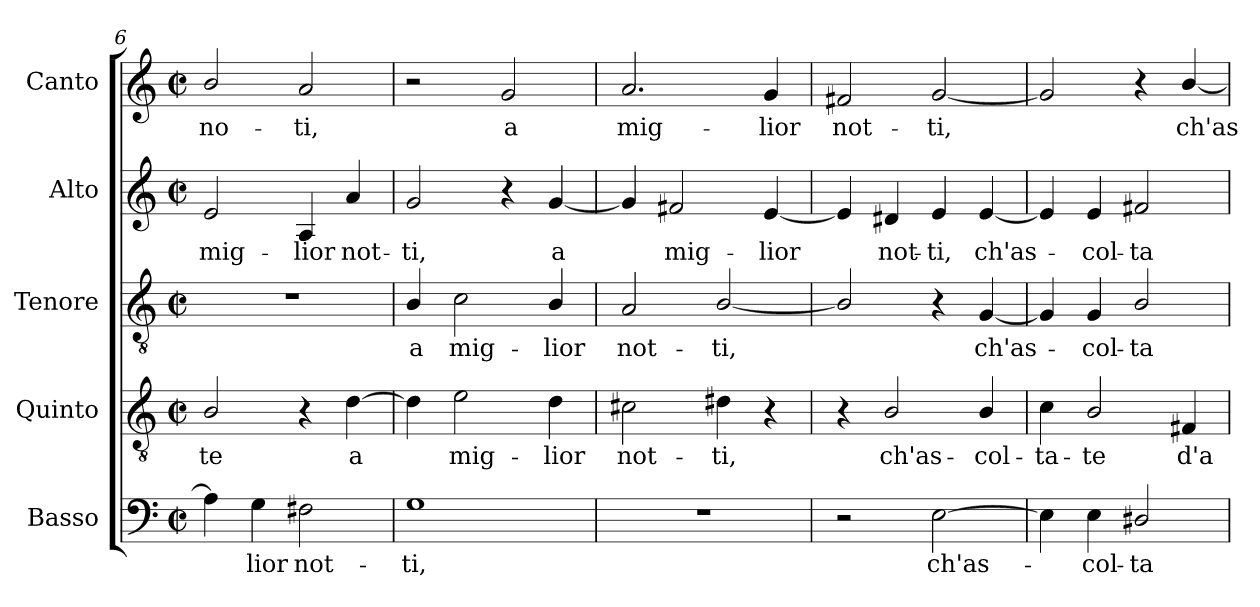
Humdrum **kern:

**kern	**text	**kern	**text	**kern	**text	**kern	**text	**kern	**text
*part5	*part5	*part4	*part4	*part3	*part3	*part2	*part2	*part1	*part1
*staff5	*staff5	*staff4	*staff4	*staff3	*staff3	*staff2	*staff2	*staff1	*staff1
*I"Basso	*	*I"Quinto	*	*I"Tenore	*	*I"Alto	*	*I"Canto	*
*I'B.	*	*I'T2.	*	*I'T1.	*	*I'A.	*	*	*
*clefF4	*	*clefGv2	*	*clefGv2	*	*clefG2	*	*clefG2	*
*	*	*ITrd7c12	*	*ITrd7c12	*	*	*	*	*
*k[]	*	*k[]	*	*k[]	*	*k[]	*	*k[]	*
*C:	*	*C:	*	*C:	*	*C:	*	*C:	*
*M2/2	*	*M2/2	*	*M2/2	*	*M2/2	*	*M2/2	*
*met(c|)	*	*met(c|)	*	*met(c|)	*	*met(c|)	*	*met(c|)	*
=6	=6	=6	=6	=6	=6	=6	=6	=6	=6
!	!	!	!LO:LY:b:color=#000000	!	!	!	!	!	!
!	!	!	!	!	!	!	!LO:LY:b:color=#000000	!	!
!	!	!	!	!	!	!	!	!	!LO:LY:b:color=#000000
4Ai\]	.	2BBi/	-te	1r	.	2ei/	mig-	2bi/	no-
!	!LO:LY:b:color=#000000	!	!	!	!	!	!	!	!
4Gi\	-lior	.	.	.	.	.	.	.	.
!	!LO:LY:b:color=#000000	!	!	!	!	!	!	!	!
!	!	!	!	!	!	!	!LO:LY:b:color=#000000	!	!
!	!	!	!	!	!	!	!	!	!LO:LY:b:color=#000000
2F#Xi\	not-	4r	.	.	.	4Ai/	-lior	2ai/	-ti,
!	!	!	!LO:LY:b:color=#000000	!	!	!	!	!	!
!	!	!	!	!	!	!	!LO:LY:b:color=#000000	!	!
.	.	[4Di\	a	.	.	4ai/	not-	.	.
=7	=7	=7	=7	=7	=7	=7	=7	=7	=7
!	!LO:LY:b:color=#000000	!	!	!	!	!	!	!	!
!	!	!	!	!	!LO:LY:b:color=#000000	!	!	!	!
!	!	!	!	!	!	!	!LO:LY:b:color=#000000	!	!
1Gi	-ti,	4Di\]	.	4BBi/	a	2gi/	-ti,	2r	.
!	!	!	!LO:LY:b:color=#000000	!	!	!	!	!	!
!	!	!	!	!	!LO:LY:b:color=#000000	!	!	!	!
.	.	2Ei\	mig-	2Ci\	mig-	.	.	.	.
!	!	!	!	!	!	!	!	!	!LO:LY:b:color=#000000
.	.	.	.	.	.	4r	.	2gi/	a
!	!	!	!LO:LY:b:color=#000000	!	!	!	!	!	!
!	!	!	!	!	!LO:LY:b:color=#000000	!	!	!	!
!	!	!	!	!	!	!	!LO:LY:b:color=#000000	!	!
.	.	4Di\	-lior	4BBi/	-lior	[4gi/	a	.	.
!!LO:LB:g=z
=8	=8	=8	=8	=8	=8	=8	=8	=8	=8
!	!	!	!LO:LY:b:color=#000000	!	!	!	!	!	!
!	!	!	!	!	!LO:LY:b:color=#000000	!	!	!	!
!	!	!	!	!	!	!	!	!	!LO:LY:b:color=#000000
1r	.	2C#Xi\	not-	2AAi/	not-	4gi/]	.	2.ai/	mig-
!	!	!	!	!	!	!	!LO:LY:b:color=#000000	!	!
.	.	.	.	.	.	2f#Xi/	mig-	.	.
!	!	!	!LO:LY:b:color=#000000	!	!	!	!	!	!
!	!	!	!	!	!LO:LY:b:color=#000000	!	!	!	!
.	.	4D#Xi\	-ti,	[2BBi/	-ti,	.	.	.	.
!	!	!	!	!	!	!	!LO:LY:b:color=#000000	!	!
!	!	!	!	!	!	!	!	!	!LO:LY:b:color=#000000
.	.	4r	.	.	.	[4ei/	-lior	4gi/	-lior
=9	=9	=9	=9	=9	=9	=9	=9	=9	=9
!	!	!	!	!	!	!	!	!	!LO:LY:b:color=#000000
2r	.	4r	.	2BBi/]	.	4ei/]	.	2f#Xi/	not-
!	!	!	!LO:LY:b:color=#000000	!	!	!	!	!	!
!	!	!	!	!	!	!	!LO:LY:b:color=#000000	!	!
.	.	2BBi/	ch'as-	.	.	4d#Xi/	not-	.	.
!	!LO:LY:b:color=#000000	!	!	!	!	!	!	!	!
!	!	!	!	!	!	!	!LO:LY:b:color=#000000	!	!
!	!	!	!	!	!	!	!	!	!LO:LY:b:color=#000000
[2Ei\	ch'as-	.	.	4r	.	4ei/	-ti,	[2gi/	-ti,
!	!	!	!LO:LY:b:color=#000000	!	!	!	!	!	!
!	!	!	!	!	!LO:LY:b:color=#000000	!	!	!	!
!	!	!	!	!	!	!	!LO:LY:b:color=#000000	!	!
.	.	4BBi/	-col-	[4GGi/	ch'as-	[4ei/	ch'as-	.	.
=10	=10	=10	=10	=10	=10	=10	=10	=10	=10
!	!	!	!LO:LY:b:color=#000000	!	!	!	!	!	!
4Ei\]	.	4Ci\	-ta-	4GGi/]	.	4ei/]	.	2gi/]	.
!	!LO:LY:b:color=#000000	!	!	!	!	!	!	!	!
!	!	!	!LO:LY:b:color=#000000	!	!	!	!	!	!
!	!	!	!	!	!LO:LY:b:color=#000000	!	!	!	!
!	!	!	!	!	!	!	!LO:LY:b:color=#000000	!	!
4Ei\	-col-	2BBi/	-te	4GGi/	-col-	4ei/	-col-	.	.
!	!LO:LY:b:color=#000000	!	!	!	!	!	!	!	!
!	!	!	!	!	!LO:LY:b:color=#000000	!	!	!	!
!	!	!	!	!	!	!	!LO:LY:b:color=#000000	!	!
2D#Xi/	-ta-	.	.	2BBi/	-ta-	2f#Xi/	-ta-	4r	.
!	!	!	!LO:LY:b:color=#000000	!	!	!	!	!	!
!	!	!	!	!	!	!	!	!	!LO:LY:b:color=#000000
.	.	4FF#Xi/	d'a-	.	.	.	.	[4bi/	ch'as-
=	=	=	=	=	=	=	=	=	=
*-	*-	*-	*-	*-	*-	*-	*-	*-	*-
